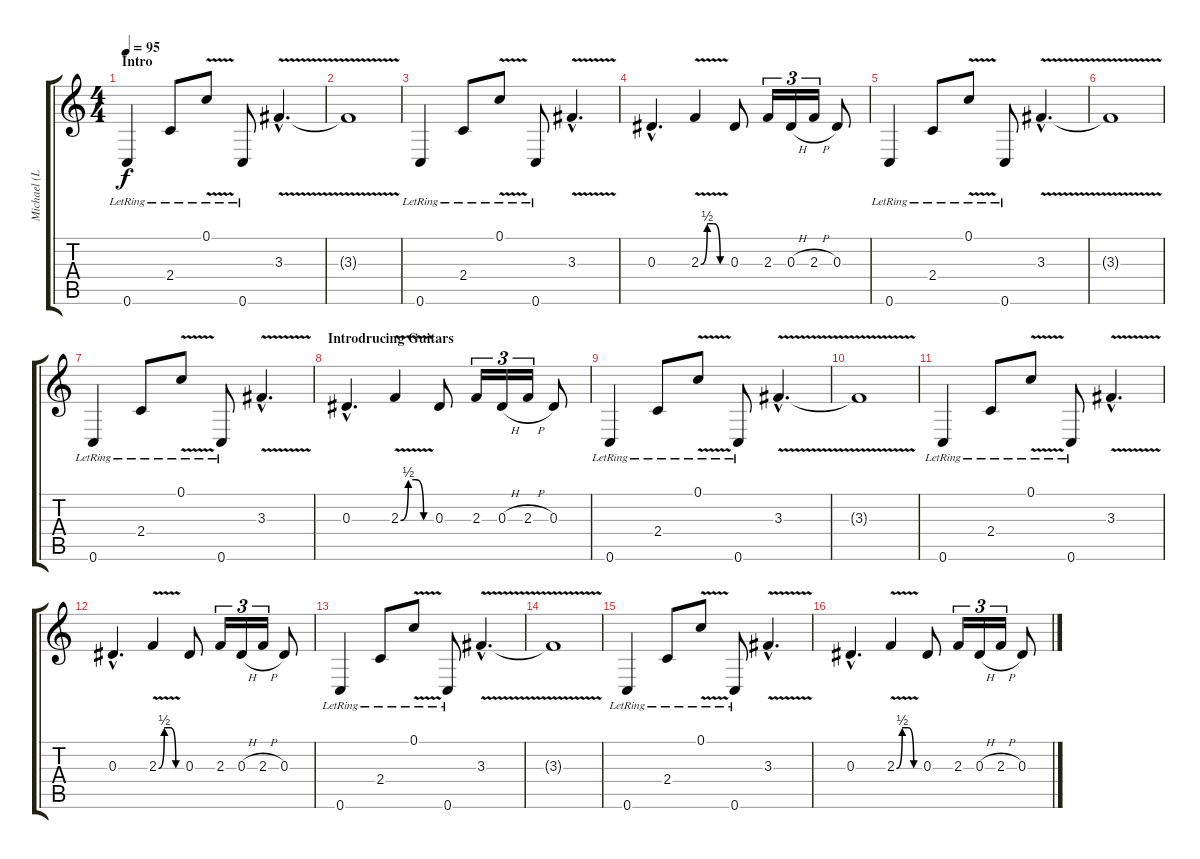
\track ("Michael (L)" "Michael (L") {instrument overdrivenguitar}
\staff {score tabs}
\tuning (C4 G3 Eb3 Bb2 F2 C2) {hide}
\ts (4 4)
\section ("" "Intro")
\tempo 95
\clef g2
\ks c
0.6{lr}.4{dy f instrument electricguitarclean} 2.4{lr}.8 0.1{v lr}.8 0.6{lr}.8 3.3{v hac}.4{d} |
3.3{t}.1 |
0.6{lr}.4 2.4{lr}.8 0.1{v lr}.8 0.6{lr}.8 3.3{v hac}.4{d} |
0.3{hac}.4{d} 2.3{be (custom 0 0 15 2 30 2 45 0 60 0) v}.4 0.3.8 2.3.16{tu (3 2)} 0.3{h}.16{tu (3 2)} 2.3{h}.16{tu (3 2)} 0.3.8 |
0.6{lr}.4{instrument electricguitarclean} 2.4{lr}.8 0.1{v lr}.8 0.6{lr}.8 3.3{v hac}.4{d} |
3.3{t}.1 |
0.6{lr}.4 2.4{lr}.8 0.1{v lr}.8 0.6{lr}.8 3.3{v hac}.4{d} |
\section ("" "Introdrucing Guitars")
0.3{hac}.4{d} 2.3{be (custom 0 0 15 2 30 2 45 0 60 0) v}.4 0.3.8 2.3.16{tu (3 2)} 0.3{h}.16{tu (3 2)} 2.3{h}.16{tu (3 2)} 0.3.8 |
0.6{lr}.4{instrument electricguitarclean} 2.4{lr}.8 0.1{v lr}.8 0.6{lr}.8 3.3{v hac}.4{d} |
3.3{t}.1 |
0.6{lr}.4 2.4{lr}.8 0.1{v lr}.8 0.6{lr}.8 3.3{v hac}.4{d} |
0.3{hac}.4{d} 2.3{be (custom 0 0 15 2 30 2 45 0 60 0) v}.4 0.3.8 2.3.16{tu (3 2)} 0.3{h}.16{tu (3 2)} 2.3{h}.16{tu (3 2)} 0.3.8 |
0.6{lr}.4{instrument electricguitarclean} 2.4{lr}.8 0.1{v lr}.8 0.6{lr}.8 3.3{v hac}.4{d} |
3.3{t}.1 |
0.6{lr}.4 2.4{lr}.8 0.1{v lr}.8 0.6{lr}.8 3.3{v hac}.4{d} |
0.3{hac}.4{d} 2.3{be (custom 0 0 15 2 30 2 45 0 60 0) v}.4 0.3.8 2.3.16{tu (3 2)} 0.3{h}.16{tu (3 2)} 2.3{h}.16{tu (3 2)} 0.3.8
